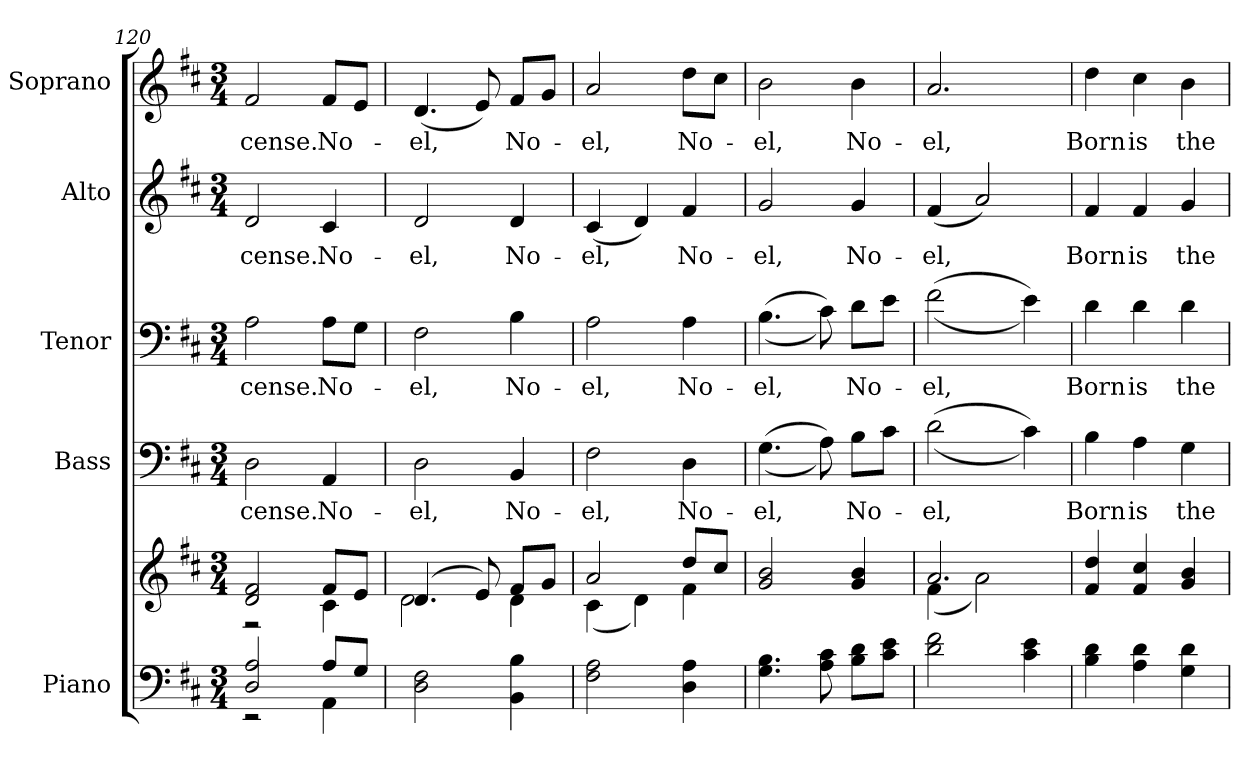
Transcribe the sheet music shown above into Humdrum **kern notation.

**kern	**kern	**kern	**text	**kern	**text	**kern	**text	**kern	**text
*part5	*part5	*part4	*part4	*part3	*part3	*part2	*part2	*part1	*part1
*staff6	*staff5	*staff4	*staff4	*staff3	*staff3	*staff2	*staff2	*staff1	*staff1
*I"Piano	*	*I"Bass	*	*I"Tenor	*	*I"Alto	*	*I"Soprano	*
*I'Pno.	*	*I'B.	*	*I'T.	*	*I'A.	*	*I'S.	*
*clefF4	*clefG2	*clefF4	*	*clefF4	*	*clefG2	*	*clefG2	*
*k[f#c#]	*k[f#c#]	*k[f#c#]	*	*k[f#c#]	*	*k[f#c#]	*	*k[f#c#]	*
*D:	*D:	*D:	*	*D:	*	*D:	*	*D:	*
*M3/4	*M3/4	*M3/4	*	*M3/4	*	*M3/4	*	*M3/4	*
=120	=120	=120	=120	=120	=120	=120	=120	=120	=120
*^	*^	*	*	*	*	*	*	*	*
!	!	!	!	!	!LO:LY:b:color=#000000	!	!	!	!	!	!
!	!	!	!	!	!	!	!LO:LY:b:color=#000000	!	!	!	!
!	!	!	!	!	!	!	!	!	!LO:LY:b:color=#000000	!	!
!	!	!	!	!	!	!	!	!	!	!	!LO:LY:b:color=#000000
2Di/ 2Ai	2r	2di/ 2f#i	2r	2Di\	-cense.	2Ai\	-cense.	2di/	-cense.	2f#i/	-cense.
!	!	!	!	!	!LO:LY:b:color=#000000	!	!	!	!	!	!
!	!	!	!	!	!	!	!LO:LY:b:color=#000000	!	!	!	!
!	!	!	!	!	!	!	!	!	!LO:LY:b:color=#000000	!	!
!	!	!	!	!	!	!	!	!	!	!	!LO:LY:b:color=#000000
8Ai/L	4AAi\	8f#i/L	4c#i\	4AAi/	No-	8Ai\L	No-	4c#i/	No-	8f#i/L	No-
8Gi/J	.	8ei/J	.	.	.	8Gi\J	.	.	.	8ei/J	.
*v	*v	*	*	*	*	*	*	*	*	*	*
!!LO:PB:g=z
=121	=121	=121	=121	=121	=121	=121	=121	=121	=121	=121
!	!	!	!	!LO:LY:b:color=#000000	!	!	!	!	!	!
!	!	!	!	!	!	!LO:LY:b:color=#000000	!	!	!	!
!	!	!	!	!	!	!	!	!LO:LY:b:color=#000000	!	!
!	!	!	!	!	!	!	!	!	!	!LO:LY:b:color=#000000
2Di\ 2F#i	(4.di/	2di\	2Di\	-el,	2F#i\	-el,	2di/	-el,	(4.di/	-el,
.	8ei/)	.	.	.	.	.	.	.	8ei/)	.
!	!	!	!	!LO:LY:b:color=#000000	!	!	!	!	!	!
!	!	!	!	!	!	!LO:LY:b:color=#000000	!	!	!	!
!	!	!	!	!	!	!	!	!LO:LY:b:color=#000000	!	!
!	!	!	!	!	!	!	!	!	!	!LO:LY:b:color=#000000
4BBi\ 4Bi	8f#i/L	4di\	4BBi/	No-	4Bi\	No-	4di/	No-	8f#i/L	No-
.	8gi/J	.	.	.	.	.	.	.	8gi/J	.
=122	=122	=122	=122	=122	=122	=122	=122	=122	=122	=122
!	!	!	!	!LO:LY:b:color=#000000	!	!	!	!	!	!
!	!	!	!	!	!	!LO:LY:b:color=#000000	!	!	!	!
!	!	!	!	!	!	!	!	!LO:LY:b:color=#000000	!	!
!	!	!	!	!	!	!	!	!	!	!LO:LY:b:color=#000000
2F#i\ 2Ai	2ai/	(4c#i\	2F#i\	-el,	2Ai\	-el,	(4c#i/	-el,	2ai/	-el,
.	.	4di\)	.	.	.	.	4di/)	.	.	.
!	!	!	!	!LO:LY:b:color=#000000	!	!	!	!	!	!
!	!	!	!	!	!	!LO:LY:b:color=#000000	!	!	!	!
!	!	!	!	!	!	!	!	!LO:LY:b:color=#000000	!	!
!	!	!	!	!	!	!	!	!	!	!LO:LY:b:color=#000000
4Di\ 4Ai	8ddi/L	4f#i\	4Di\	No-	4Ai\	No-	4f#i/	No-	8ddi\L	No-
.	8cc#i/J	.	.	.	.	.	.	.	8cc#i\J	.
*	*v	*v	*	*	*	*	*	*	*	*
=123	=123	=123	=123	=123	=123	=123	=123	=123	=123
!	!	!	!LO:LY:b:color=#000000	!	!	!	!	!	!
!	!	!	!	!	!LO:LY:b:color=#000000	!	!	!	!
!	!	!	!	!	!	!	!LO:LY:b:color=#000000	!	!
!	!	!	!	!	!	!	!	!	!LO:LY:b:color=#000000
4.Gi\ 4.Bi	2gi/ 2bi	((4.Gi\	-el,	((4.Bi\	-el,	2gi/	-el,	2bi\	-el,
8Ai\ 8c#i	.	8Ai\))	.	8c#i\))	.	.	.	.	.
!	!	!	!LO:LY:b:color=#000000	!	!	!	!	!	!
!	!	!	!	!	!LO:LY:b:color=#000000	!	!	!	!
!	!	!	!	!	!	!	!LO:LY:b:color=#000000	!	!
!	!	!	!	!	!	!	!	!	!LO:LY:b:color=#000000
8Bi\ 8diL	4gi/ 4bi	8Bi\L	No-	8di\L	No-	4gi/	No-	4bi\	No-
8c#i\ 8eiJ	.	8c#i\J	.	8ei\J	.	.	.	.	.
!!LO:PB:g=z
=124	=124	=124	=124	=124	=124	=124	=124	=124	=124
*	*^	*	*	*	*	*	*	*	*
!	!	!	!	!LO:LY:b:color=#000000	!	!	!	!	!	!
!	!	!	!	!	!	!LO:LY:b:color=#000000	!	!	!	!
!	!	!	!	!	!	!	!	!LO:LY:b:color=#000000	!	!
!	!	!	!	!	!	!	!	!	!	!LO:LY:b:color=#000000
2di\ 2f#i	2.ai/	(4f#i\	((2di\	-el,	((2f#i\	-el,	(4f#i/	-el,	2.ai/	-el,
.	.	2ai\)	.	.	.	.	2ai/)	.	.	.
4c#i\ 4ei	.	.	4c#i\))	.	4ei\))	.	.	.	.	.
*	*v	*v	*	*	*	*	*	*	*	*
=125	=125	=125	=125	=125	=125	=125	=125	=125	=125
!	!	!	!LO:LY:b:color=#000000	!	!	!	!	!	!
!	!	!	!	!	!LO:LY:b:color=#000000	!	!	!	!
!	!	!	!	!	!	!	!LO:LY:b:color=#000000	!	!
!	!	!	!	!	!	!	!	!	!LO:LY:b:color=#000000
4Bi\ 4di	4f#i/ 4ddi	4Bi\	Born	4di\	Born	4f#i/	Born	4ddi\	Born
!	!	!	!LO:LY:b:color=#000000	!	!	!	!	!	!
!	!	!	!	!	!LO:LY:b:color=#000000	!	!	!	!
!	!	!	!	!	!	!	!LO:LY:b:color=#000000	!	!
!	!	!	!	!	!	!	!	!	!LO:LY:b:color=#000000
4Ai\ 4di	4f#i/ 4cc#i	4Ai\	is	4di\	is	4f#i/	is	4cc#i\	is
!	!	!	!LO:LY:b:color=#000000	!	!	!	!	!	!
!	!	!	!	!	!LO:LY:b:color=#000000	!	!	!	!
!	!	!	!	!	!	!	!LO:LY:b:color=#000000	!	!
!	!	!	!	!	!	!	!	!	!LO:LY:b:color=#000000
4Gi\ 4di	4gi/ 4bi	4Gi\	the	4di\	the	4gi/	the	4bi\	the
=	=	=	=	=	=	=	=	=	=
*-	*-	*-	*-	*-	*-	*-	*-	*-	*-
